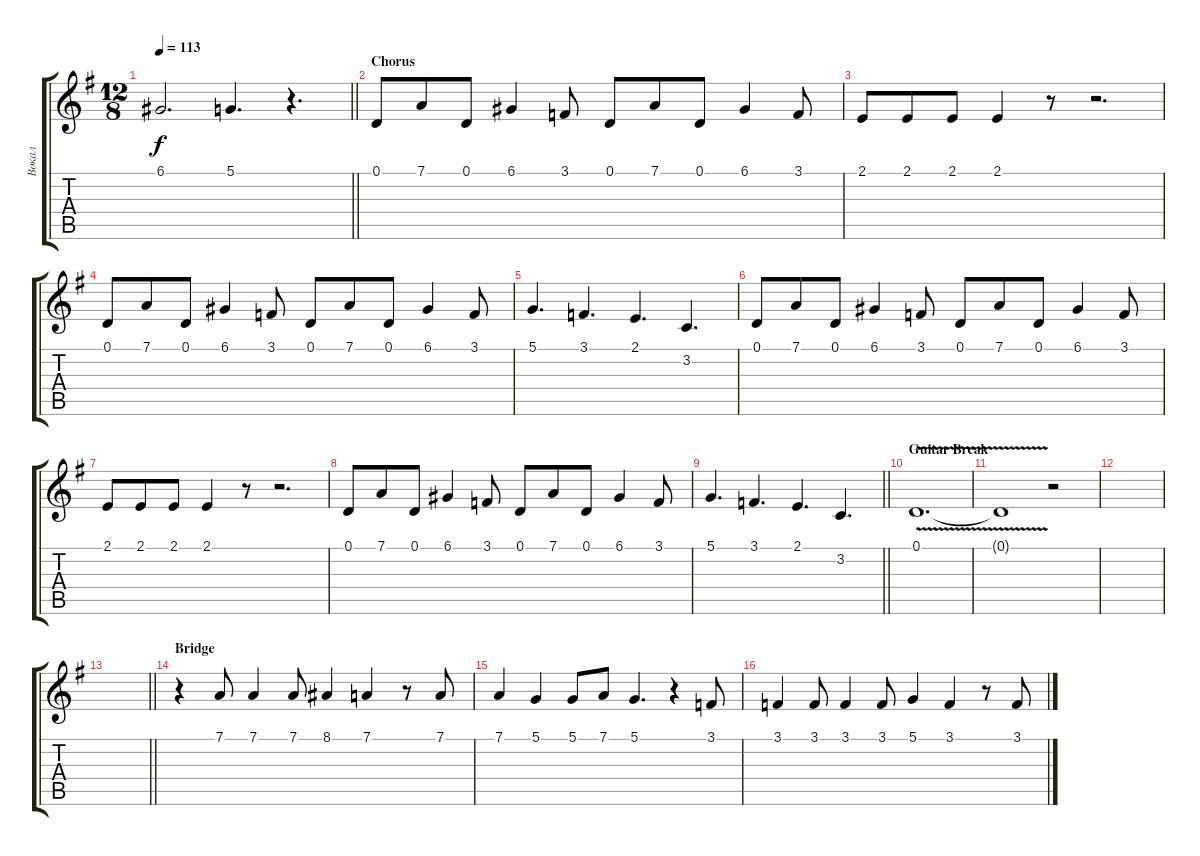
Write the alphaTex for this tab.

\track ("Вокал" "Вокал") {instrument trumpet}
\staff {score tabs}
\tuning (D4 A3 F3 C3 G2 D2) {hide}
\ts (12 8)
\tempo 113
\clef g2
\barLineRight lightlight
\ks eminor
6.1.2{d dy f} 5.1.4{d} r.4{d} |
\section ("" "Chorus")
0.1.8 7.1.8 0.1.8 6.1.4 3.1.8 0.1.8 7.1.8 0.1.8 6.1.4 3.1.8 |
2.1.8 2.1.8 2.1.8 2.1.4 r.8 r.2{d} |
0.1.8 7.1.8 0.1.8 6.1.4 3.1.8 0.1.8 7.1.8 0.1.8 6.1.4 3.1.8 |
5.1.4{d} 3.1.4{d} 2.1.4{d} 3.2.4{d} |
0.1.8 7.1.8 0.1.8 6.1.4 3.1.8 0.1.8 7.1.8 0.1.8 6.1.4 3.1.8 |
2.1.8 2.1.8 2.1.8 2.1.4 r.8 r.2{d} |
0.1.8 7.1.8 0.1.8 6.1.4 3.1.8 0.1.8 7.1.8 0.1.8 6.1.4 3.1.8 |
\barLineRight lightlight
5.1.4{d} 3.1.4{d} 2.1.4{d} 3.2.4{d} |
\section ("" "Guitar Break")
0.1{v}.1{d} |
0.1{t}.1 r.2 |
|
\barLineRight lightlight
|
\section ("" "Bridge")
r.4 7.1.8 7.1.4 7.1.8 8.1.4 7.1.4 r.8 7.1.8 |
7.1.4 5.1.4 5.1.8 7.1.8 5.1.4{d} r.4 3.1.8 |
3.1.4 3.1.8 3.1.4 3.1.8 5.1.4 3.1.4 r.8 3.1.8
